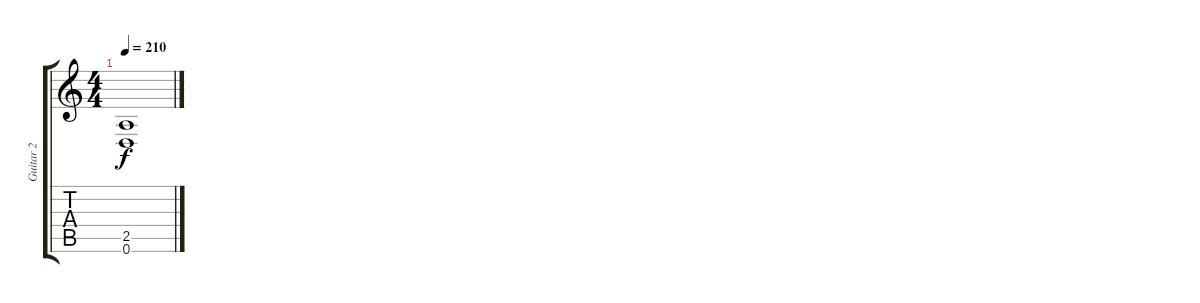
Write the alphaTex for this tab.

\track ("Guitar 2" "Guitar 2") {instrument overdrivenguitar}
\staff {score tabs}
\tuning (D4 A3 F3 C3 G2 D2) {hide}
\ts (4 4)
\tempo 210
\clef g2
\ks c
(2.5 0.6).1{dy f}
